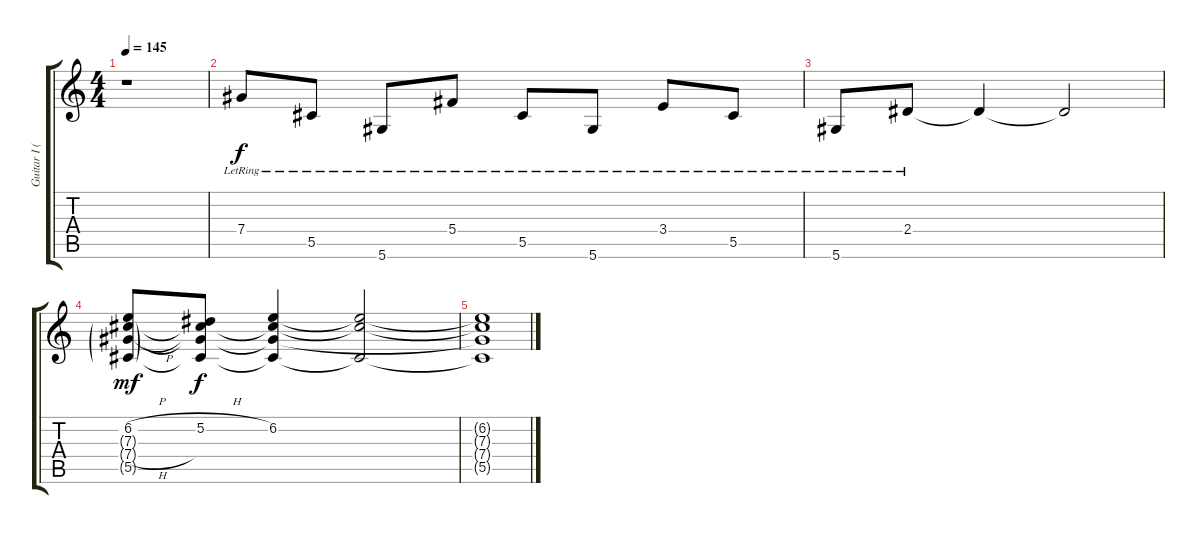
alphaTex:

\track ("Guitar I (clean)" "Guitar I (") {instrument electricguitarclean}
\staff {score tabs}
\tuning (Eb4 Bb3 Gb3 Db3 Ab2 Eb2) {hide}
\ts (4 4)
\tempo 145
\clef g2
\ks c
r.1{dy f} |
7.4{lr}.8 5.5{lr}.8 5.6{lr}.8 5.4{lr}.8 5.5{lr}.8 5.6{lr}.8 3.4{lr}.8 5.5{lr}.8 |
5.6{lr}.8 2.4{lr}.8 2.4{t}.4 2.4{t}.2 |
(6.2{h} 7.3{g} 7.4{h g} 5.5{g}).8{dy mf} (5.2{h} 7.3{t} 7.4{t} 5.5{t}).8{dy f} (6.2 7.3{t} 7.4{t} 5.5{t}).4 (6.2{t} 7.3{t} 5.5{t}).2 |
(6.2{t} 7.3{t} 7.4{t} 5.5{t}).1
